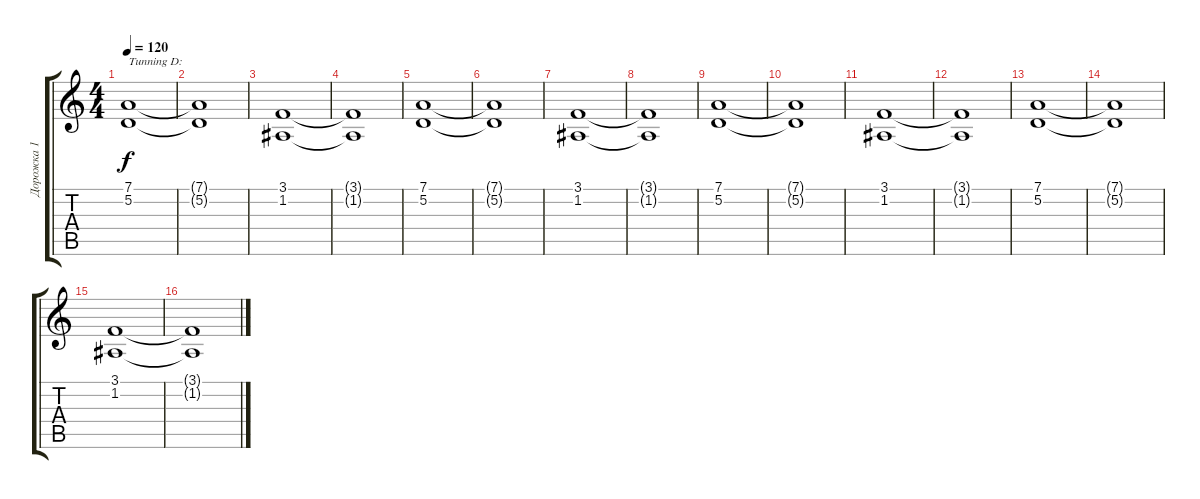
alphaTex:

\track ("Дорожка 1" "Дорожка 1") {instrument stringensemble1}
\staff {score tabs}
\tuning (D4 A3 F3 C3 G2 D2) {hide}
\ts (4 4)
\tempo 120
\clef g2
\ks c
(7.1 5.2).1{txt "Tunning D:" dy f instrument stringensemble1} |
(7.1{t} 5.2{t}).1 |
(3.1 1.2).1 |
(3.1{t} 1.2{t}).1 |
(7.1 5.2).1 |
(7.1{t} 5.2{t}).1 |
(3.1 1.2).1 |
(3.1{t} 1.2{t}).1 |
(7.1 5.2).1 |
(7.1{t} 5.2{t}).1 |
(3.1 1.2).1 |
(3.1{t} 1.2{t}).1 |
(7.1 5.2).1 |
(7.1{t} 5.2{t}).1 |
(3.1 1.2).1 |
(3.1{t} 1.2{t}).1
